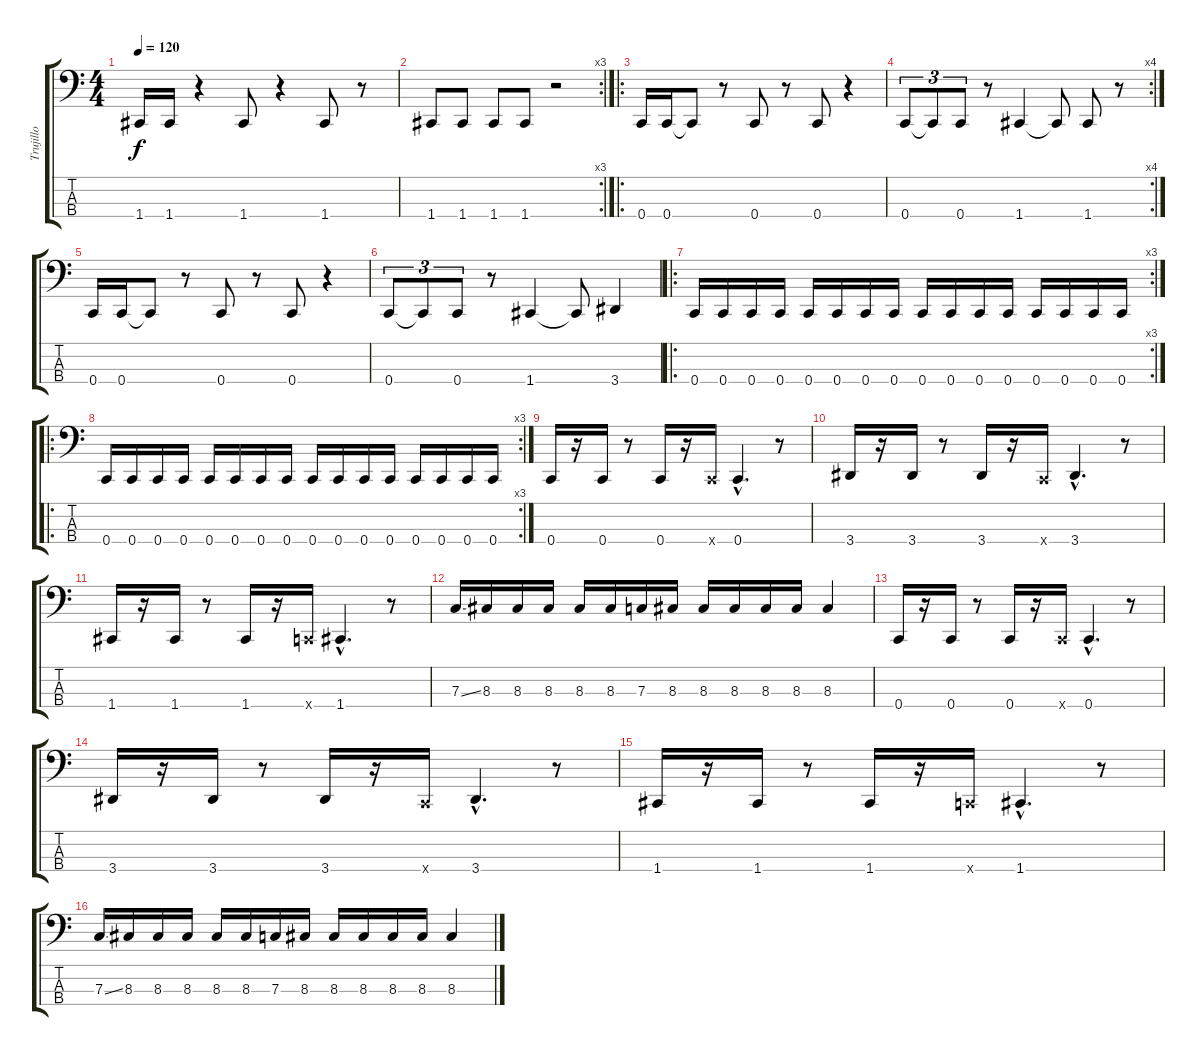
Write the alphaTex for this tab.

\track ("Trujillo" "Trujillo") {instrument electricbassfinger}
\staff {score tabs}
\tuning (Eb2 Bb1 F1 C1) {hide}
\ts (4 4)
\tempo 120
\clef f4
\ks c
1.4.16{dy f} 1.4.16 r.4 1.4.8 r.4 1.4.8 r.8 |
\rc 3
1.4.8 1.4.8 1.4.8 1.4.8 r.2 |
\ro
0.4.16 0.4.16 0.4{t}.8 r.8 0.4.8 r.8 0.4.8 r.4 |
\rc 4
0.4.8{tu (3 2)} 0.4{t}.8{tu (3 2)} 0.4.8{tu (3 2)} r.8 1.4.4 1.4{t}.8 1.4.8 r.8 |
0.4.16 0.4.16 0.4{t}.8 r.8 0.4.8 r.8 0.4.8 r.4 |
0.4.8{tu (3 2)} 0.4{t}.8{tu (3 2)} 0.4.8{tu (3 2)} r.8 1.4.4 1.4{t}.8 3.4.4 |
\ro
\rc 3
0.4.16 0.4.16 0.4.16 0.4.16 0.4.16 0.4.16 0.4.16 0.4.16 0.4.16 0.4.16 0.4.16 0.4.16 0.4.16 0.4.16 0.4.16 0.4.16 |
\ro
\rc 3
0.4.16 0.4.16 0.4.16 0.4.16 0.4.16 0.4.16 0.4.16 0.4.16 0.4.16 0.4.16 0.4.16 0.4.16 0.4.16 0.4.16 0.4.16 0.4.16 |
0.4.16 r.16 0.4.16 r.8 0.4.16 r.16 0.4{x}.16 0.4{hac}.4{d} r.8 |
3.4.16 r.16 3.4.16 r.8 3.4.16 r.16 0.4{x}.16 3.4{hac}.4{d} r.8 |
1.4.16 r.16 1.4.16 r.8 1.4.16 r.16 0.4{x}.16 1.4{hac}.4{d} r.8 |
7.3{ss}.16 8.3.16 8.3.16 8.3.16 8.3.16 8.3.16 7.3.16 8.3.16 8.3.16 8.3.16 8.3.16 8.3.16 8.3.4 |
0.4.16 r.16 0.4.16 r.8 0.4.16 r.16 0.4{x}.16 0.4{hac}.4{d} r.8 |
3.4.16 r.16 3.4.16 r.8 3.4.16 r.16 0.4{x}.16 3.4{hac}.4{d} r.8 |
1.4.16 r.16 1.4.16 r.8 1.4.16 r.16 0.4{x}.16 1.4{hac}.4{d} r.8 |
7.3{ss}.16 8.3.16 8.3.16 8.3.16 8.3.16 8.3.16 7.3.16 8.3.16 8.3.16 8.3.16 8.3.16 8.3.16 8.3.4
